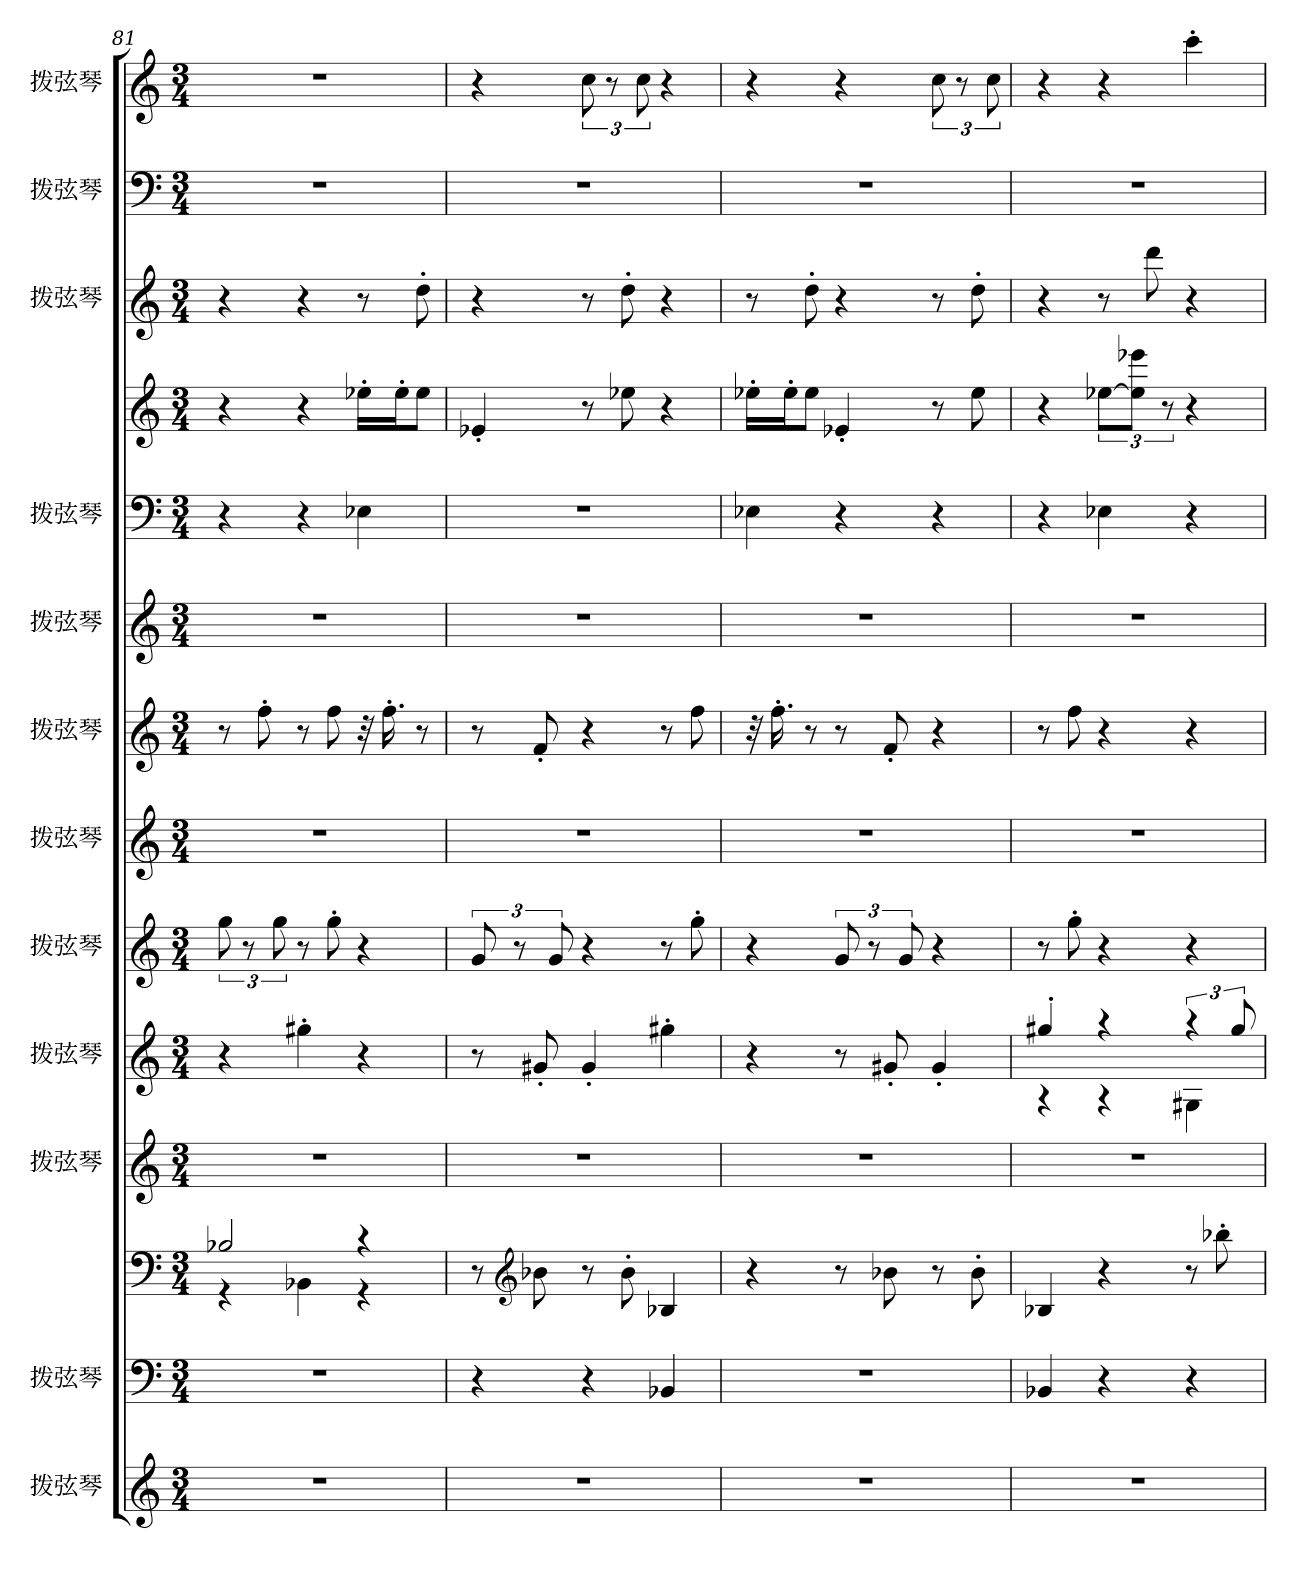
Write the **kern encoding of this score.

**kern	**kern	**kern	**kern	**kern	**kern	**kern	**kern	**kern	**kern	**kern	**kern	**kern	**kern
*part12	*part11	*part11	*part10	*part9	*part8	*part7	*part6	*part5	*part4	*part4	*part3	*part2	*part1
*staff14	*staff13	*staff12	*staff11	*staff10	*staff9	*staff8	*staff7	*staff6	*staff5	*staff4	*staff3	*staff2	*staff1
*I"拨弦琴	*I"拨弦琴	*	*I"拨弦琴	*I"拨弦琴	*I"拨弦琴	*I"拨弦琴	*I"拨弦琴	*I"拨弦琴	*I"拨弦琴	*	*I"拨弦琴	*I"拨弦琴	*I"拨弦琴
*clefG2	*clefF4	*clefF4	*clefG2	*clefG2	*clefG2	*clefG2	*clefG2	*clefG2	*clefF4	*clefG2	*clefG2	*clefF4	*clefG2
*k[]	*k[]	*k[]	*k[]	*k[]	*k[]	*k[]	*k[]	*k[]	*k[]	*k[]	*k[]	*k[]	*k[]
*M3/4	*M3/4	*M3/4	*M3/4	*M3/4	*M3/4	*M3/4	*M3/4	*M3/4	*M3/4	*M3/4	*M3/4	*M3/4	*M3/4
=81	=81	=81	=81	=81	=81	=81	=81	=81	=81	=81	=81	=81	=81
*	*	*^	*	*	*	*	*	*	*	*	*	*	*
2.r	2.r	2B-X/	4r	2.r	4r	12gg\	2.r	8r	2.r	4r	4r	4r	2.r	2.r
.	.	.	.	.	.	12r	.	.	.	.	.	.	.	.
.	.	.	.	.	.	.	.	8ff'\	.	.	.	.	.	.
.	.	.	.	.	.	12gg\	.	.	.	.	.	.	.	.
.	.	.	4BB-X\	.	4gg#X'\	8r	.	8r	.	4r	4r	4r	.	.
.	.	.	.	.	.	8gg'\	.	8ff\	.	.	.	.	.	.
.	.	4r	4r	.	4r	4r	.	32r	.	4E-X\	16ee-X'\LL	8r	.	.
.	.	.	.	.	.	.	.	16.ff'\	.	.	.	.	.	.
.	.	.	.	.	.	.	.	.	.	.	16ee-'\J	.	.	.
.	.	.	.	.	.	.	.	8r	.	.	8ee-\J	8dd'\	.	.
*	*	*v	*v	*	*	*	*	*	*	*	*	*	*	*
!!LO:PB:g=z
=82	=82	=82	=82	=82	=82	=82	=82	=82	=82	=82	=82	=82	=82
2.r	4r	8r	2.r	8r	12g/	2.r	8r	2.r	2.r	4e-X'/	4r	2.r	4r
.	.	.	.	.	12r	.	.	.	.	.	.	.	.
*	*	*clefG2	*	*	*	*	*	*	*	*	*	*	*
.	.	8b-X\	.	8g#X'/	.	.	8f'/	.	.	.	.	.	.
.	.	.	.	.	12g/	.	.	.	.	.	.	.	.
.	4r	8r	.	4g#'/	4r	.	4r	.	.	8r	8r	.	12cc\
.	.	.	.	.	.	.	.	.	.	.	.	.	12r
.	.	8b-'\	.	.	.	.	.	.	.	8ee-X\	8dd'\	.	.
.	.	.	.	.	.	.	.	.	.	.	.	.	12cc\
.	4BB-X/	4B-X/	.	4gg#X'\	8r	.	8r	.	.	4r	4r	.	4r
.	.	.	.	.	8gg'\	.	8ff\	.	.	.	.	.	.
=83	=83	=83	=83	=83	=83	=83	=83	=83	=83	=83	=83	=83	=83
2.r	2.r	4r	2.r	4r	4r	2.r	32r	2.r	4E-X\	16ee-X'\LL	8r	2.r	4r
.	.	.	.	.	.	.	16.ff'\	.	.	.	.	.	.
.	.	.	.	.	.	.	.	.	.	16ee-'\J	.	.	.
.	.	.	.	.	.	.	8r	.	.	8ee-\J	8dd'\	.	.
.	.	8r	.	8r	12g/	.	8r	.	4r	4e-X'/	4r	.	4r
.	.	.	.	.	12r	.	.	.	.	.	.	.	.
.	.	8b-X\	.	8g#X'/	.	.	8f'/	.	.	.	.	.	.
.	.	.	.	.	12g/	.	.	.	.	.	.	.	.
.	.	8r	.	4g#'/	4r	.	4r	.	4r	8r	8r	.	12cc\
.	.	.	.	.	.	.	.	.	.	.	.	.	12r
.	.	8b-'\	.	.	.	.	.	.	.	8ee-\	8dd'\	.	.
.	.	.	.	.	.	.	.	.	.	.	.	.	12cc\
=84	=84	=84	=84	=84	=84	=84	=84	=84	=84	=84	=84	=84	=84
*	*	*	*	*^	*	*	*	*	*	*	*	*	*
2.r	4BB-X/	4B-X/	2.r	4gg#X'/	4r	8r	2.r	8r	2.r	4r	4r	4r	2.r	4r
.	.	.	.	.	.	8gg'\	.	8ff\	.	.	.	.	.	.
.	4r	4r	.	4r	4r	4r	.	4r	.	4E-X\	[12ee-X\L	8r	.	4r
.	.	.	.	.	.	.	.	.	.	.	12ee-\] 12eee-X\J	.	.	.
.	.	.	.	.	.	.	.	.	.	.	.	8ddd\	.	.
.	.	.	.	.	.	.	.	.	.	.	12r	.	.	.
.	4r	8r	.	6r	4G#X\	4r	.	4r	.	4r	4r	4r	.	4ccc'\
.	.	8bb-X'\	.	.	.	.	.	.	.	.	.	.	.	.
.	.	.	.	12gg#/	.	.	.	.	.	.	.	.	.	.
*	*	*	*	*v	*v	*	*	*	*	*	*	*	*	*
=	=	=	=	=	=	=	=	=	=	=	=	=	=
*-	*-	*-	*-	*-	*-	*-	*-	*-	*-	*-	*-	*-	*-
